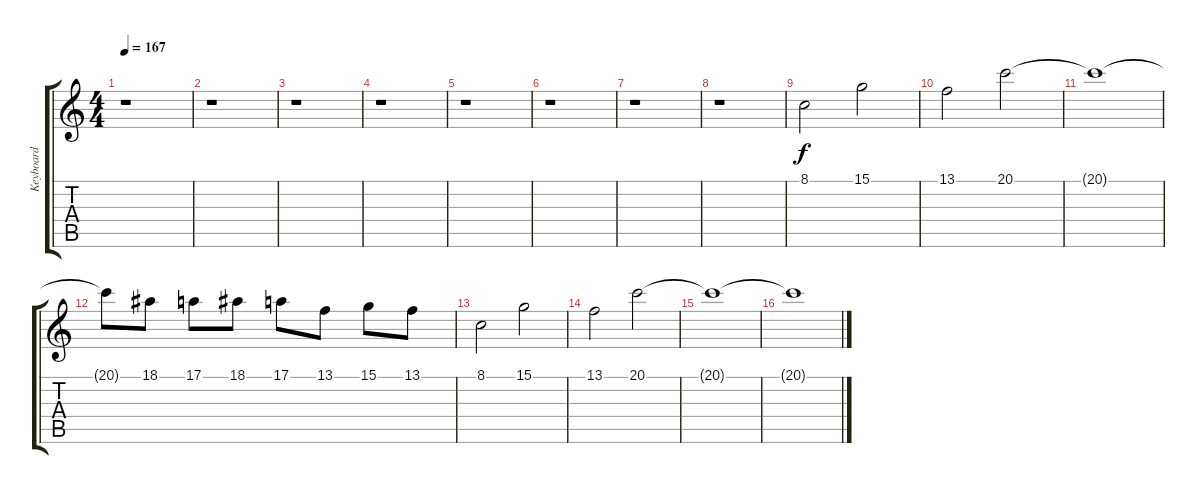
\track ("Keyboard" "Keyboard") {instrument pad4choir}
\staff {score tabs}
\tuning (E4 B3 G3 D3 A2 E2) {hide}
\ts (4 4)
\tempo 167
\clef g2
\ks c
r.1{dy f} |
r.1 |
r.1 |
r.1 |
r.1 |
r.1 |
r.1 |
r.1 |
8.1.2 15.1.2 |
13.1.2 20.1.2 |
20.1{t}.1 |
20.1{t}.8 18.1.8 17.1.8 18.1.8 17.1.8 13.1.8 15.1.8 13.1.8 |
8.1.2 15.1.2 |
13.1.2 20.1.2 |
20.1{t}.1 |
20.1{t}.1
